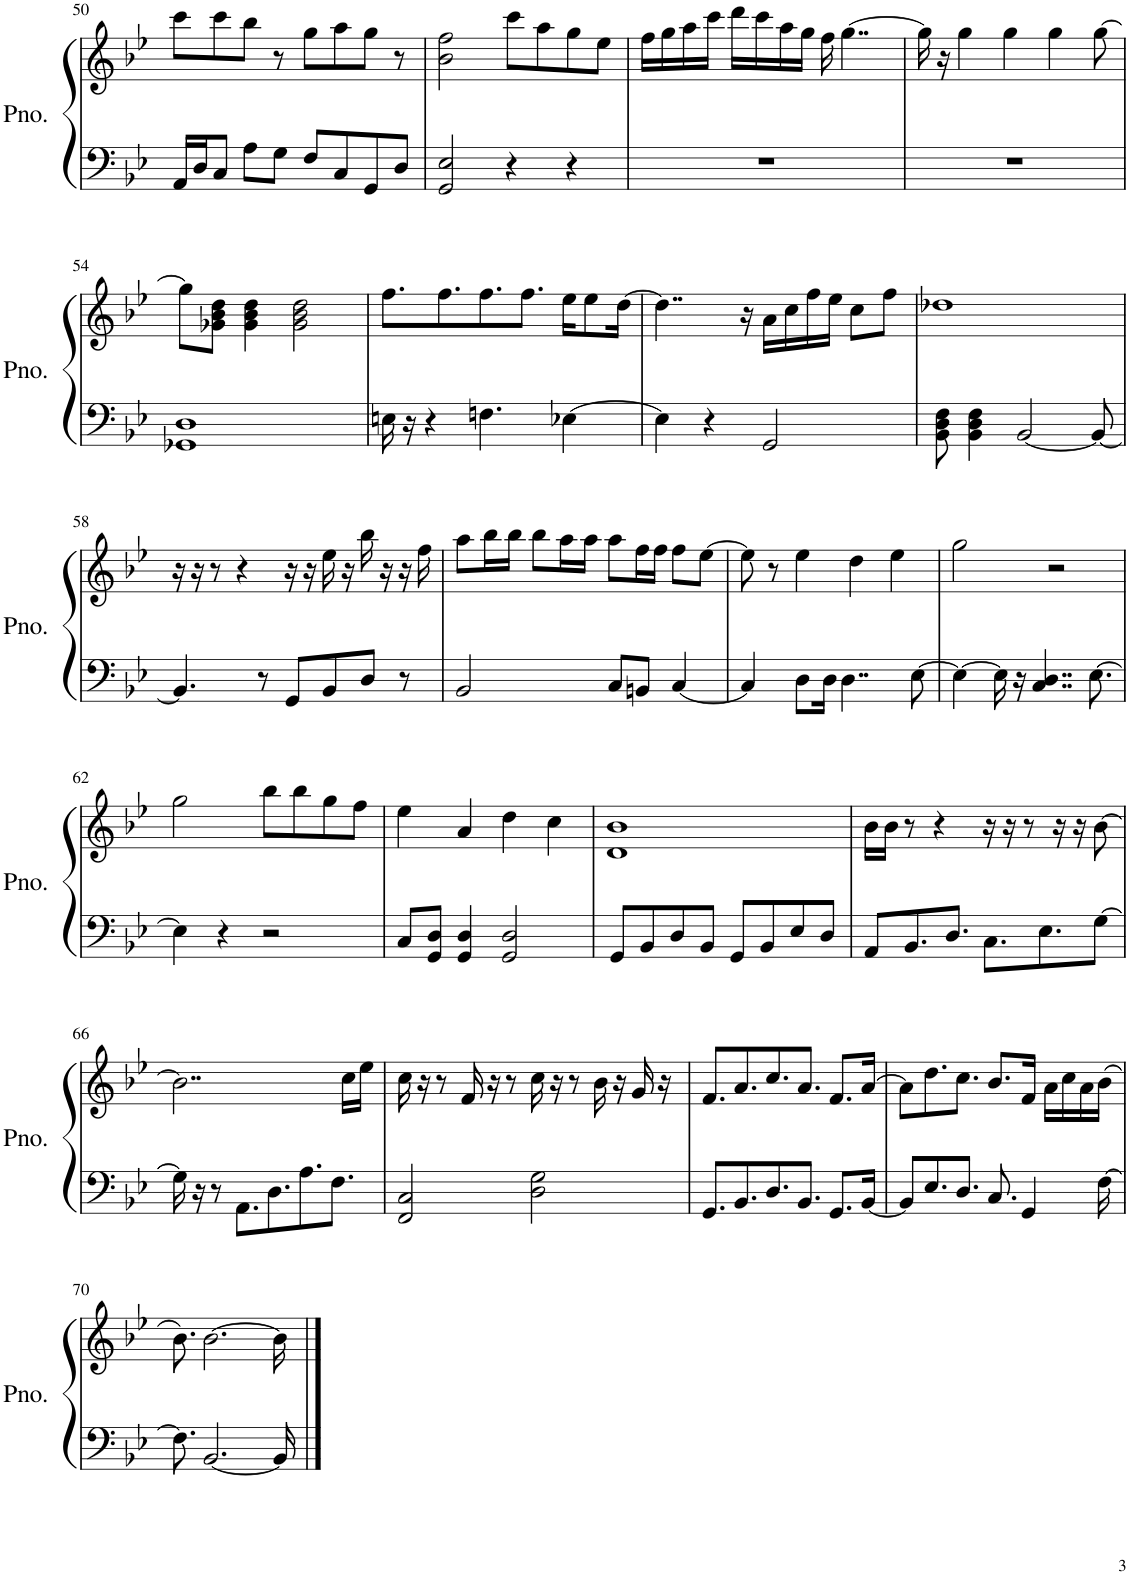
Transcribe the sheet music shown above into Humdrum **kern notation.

**kern	**kern
*part1	*part1
*staff2	*staff1
*I"Piano	*
*I'Pno.	*
!!LO:PB:g=z
*clefF4	*clefG2
*k[b-e-]	*k[b-e-]
*M4/4	*M4/4
=50	=50
16AA/LL	8ccc\L
16D/J	.
8C/J	8ccc\
8A\L	8bb-\J
8G\J	8r
8F/L	8gg\L
8C/	8aa\
8GG/	8gg\J
8D/J	8r
=51	=51
2GG/ 2E-/	2b-\ 2ff\
4r	8ccc\L
.	8aa\
4r	8gg\
.	8ee-\J
=52	=52
1r	16ff\LL
.	16gg\
.	16aa\
.	16ccc\JJ
.	16ddd\LL
.	16ccc\
.	16aa\
.	16gg\JJ
.	16ff\
.	[4..gg\
=53	=53
1r	16gg\]
.	16r
.	4gg\
.	4gg\
.	4gg\
.	[8gg\
!!LO:LB:g=z
=54	=54
1GG-X 1D	8gg\L]
.	8g-X\ 8b-\ 8dd\J
.	4g-\ 4b-\ 4dd\
.	2g-\ 2b-\ 2dd\
=55	=55
16En\	8.ff\L
16r	.
4r	.
.	8.ff\
4.Fn\	8.ff\
.	8.ff\J
[4E-X\	16ee-\KL
.	8ee-\
.	[16dd\Jk
=56	=56
4E-\]	4..dd\]
4r	.
.	16r
2GG/	16a\LL
.	16cc\
.	16ff\
.	16ee-\JJ
.	8cc\L
.	8ff\J
=57	=57
8BB-\ 8D\ 8F\	1dd-X
4BB-\ 4D\ 4F\	.
[2BB-/	.
8BB-/_	.
!!LO:LB:g=z
=58	=58
4.BB-/]	16r
.	16r
.	8r
.	4r
8r	.
8GG/L	16r
.	16r
8BB-/	16ee-\
.	16r
8D/J	16bb-\
.	16r
8r	16r
.	16ff\
=59	=59
2BB-/	8aa\L
.	16bb-\L
.	16bb-\JJ
.	8bb-\L
.	16aa\L
.	16aa\JJ
8C/L	8aa\L
8BBn/J	16ff\L
.	16ff\JJ
[4C/	8ff\L
.	[8ee-\J
=60	=60
4C/]	8ee-\]
.	8r
8D\L	4ee-\
16D\Jk	.
4..D\	.
.	4dd\
.	4ee-\
[8E-\	.
=61	=61
4E-\_	2gg\
16E-\]	.
16r	.
4..C/ 4..D/	.
.	2r
[8.E-\	.
!!LO:LB:g=z
=62	=62
4E-\]	2gg\
4r	.
2r	8bb-\L
.	8bb-\
.	8gg\
.	8ff\J
=63	=63
8C/L	4ee-\
8GG/ 8D/J	.
4GG/ 4D/	4a/
2GG/ 2D/	4dd\
.	4cc\
=64	=64
8GG/L	1d 1b-
8BB-/	.
8D/	.
8BB-/J	.
8GG/L	.
8BB-/	.
8E-/	.
8D/J	.
=65	=65
8AA/L	16b-\LL
.	16b-\JJ
8.BB-/	8r
.	4r
8.D/J	.
8.C\L	16r
.	16r
.	8r
8.E-\	.
.	16r
.	16r
[8G\J	[8b-\
!!LO:LB:g=z
=66	=66
16G\]	2..b-\]
16r	.
8r	.
8.AA\L	.
8.D\	.
8.A\	.
8.F\J	.
.	16cc\LL
.	16ee-\JJ
=67	=67
2FF/ 2C/	16cc\
.	16r
.	8r
.	16f/
.	16r
.	8r
2D\ 2G\	16cc\
.	16r
.	8r
.	16b-\
.	16r
.	16g/
.	16r
=68	=68
8.GG/L	8.f/L
8.BB-/	8.a/
8.D/	8.cc/
8.BB-/J	8.a/J
8.GG/L	8.f/L
[16BB-/Jk	[16a/Jk
=69	=69
8BB-/L]	8a\L]
8.E-/	8.dd\
8.D/J	8.cc\J
8.C/	8.b-/L
4GG/	16f/Jk
.	16a\LL
.	16cc\
.	16a\
[16F\	(16b-\JJ
!!LO:LB:g=z
=70	=70
8.F\]	8.b-\)
[2.BB-/	[2.b-\
16BB-/]	16b-\]
==	==
*-	*-
